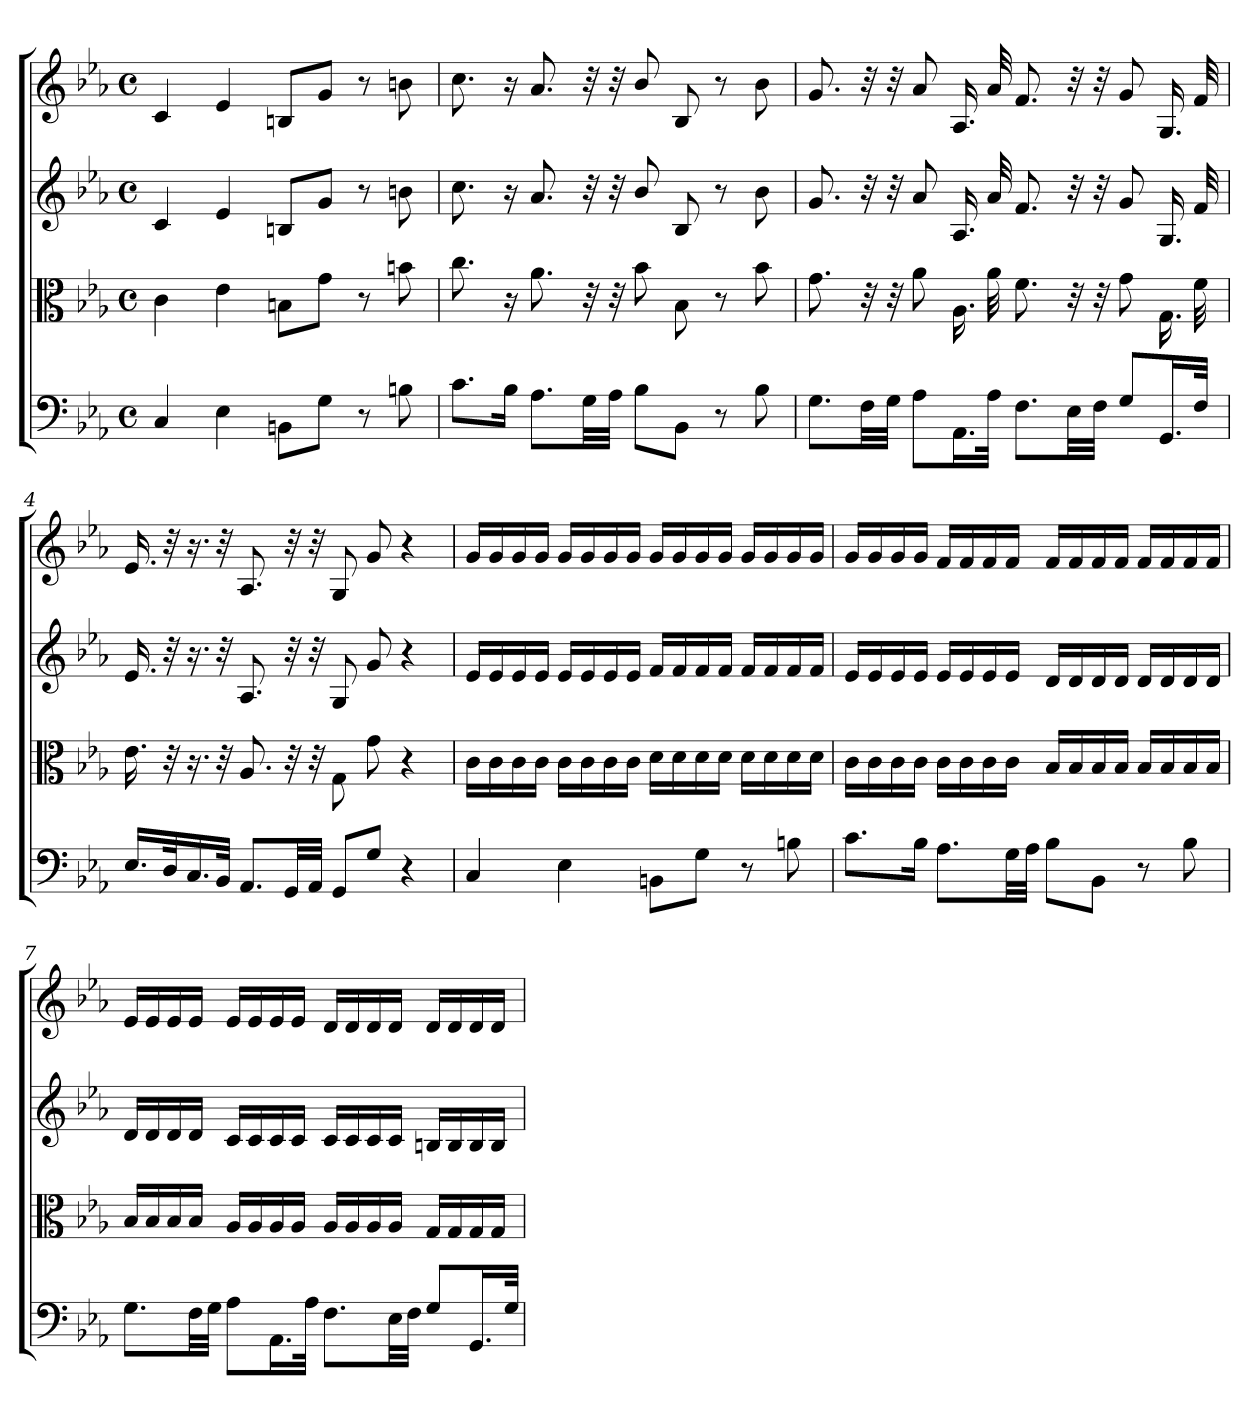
**kern	**kern	**kern	**kern
*part4	*part3	*part2	*part1
*staff4	*staff3	*staff2	*staff1
*clefF4	*clefC3	*clefG2	*clefG2
*k[b-e-a-]	*k[b-e-a-]	*k[b-e-a-]	*k[b-e-a-]
*c:	*c:	*c:	*c:
*M4/4	*M4/4	*M4/4	*M4/4
*met(c)	*met(c)	*met(c)	*met(c)
=	=	=	=
4C/	4c\	4c/	4c/
4E-\	4e-\	4e-/	4e-/
8BBn\L	8Bn\L	8Bn/L	8Bn/L
8G\J	8g\J	8g/J	8g/J
8r	8r	8r	8r
8Bn\	8bn\	8bn\	8bn\
=2	=2	=2	=2
8.c\L	8.cc\	8.cc\	8.cc\
16B-\Jk	16r	16r	16r
8.A-\L	8.a-\	8.a-/	8.a-/
32G\LL	32r	32r	32r
32A-\JJJ	32r	32r	32r
8B-\L	8b-\	8b-/	8b-/
8BB-\J	8B-\	8B-/	8B-/
8r	8r	8r	8r
8B-\	8b-\	8b-\	8b-\
=3	=3	=3	=3
8.G\L	8.g\	8.g/	8.g/
32F\LL	32r	32r	32r
32G\JJJ	32r	32r	32r
8A-\L	8a-\	8a-/	8a-/
16.AA-\L	16.A-\	16.A-/	16.A-/
32A-\JJk	32a-\	32a-/	32a-/
8.F\L	8.f\	8.f/	8.f/
32E-\LL	32r	32r	32r
32F\JJJ	32r	32r	32r
8G/L	8g\	8g/	8g/
16.GG/L	16.G\	16.G/	16.G/
32F/JJk	32f\	32f/	32f/
=4	=4	=4	=4
16.E-/LL	16.e-\	16.e-/	16.e-/
32D/K	32r	32r	32r
16.C/	16.r	16.r	16.r
32BB-/JJk	32r	32r	32r
8.AA-/L	8.A-/	8.A-/	8.A-/
32GG/LL	32r	32r	32r
32AA-/JJJ	32r	32r	32r
8GG/L	8G\	8G/	8G/
8G/J	8g\	8g/	8g/
4r	4r	4r	4r
=5	=5	=5	=5
4C/	16c\LL	16e-/LL	16g/LL
.	16c\	16e-/	16g/
.	16c\	16e-/	16g/
.	16c\JJ	16e-/JJ	16g/JJ
4E-\	16c\LL	16e-/LL	16g/LL
.	16c\	16e-/	16g/
.	16c\	16e-/	16g/
.	16c\JJ	16e-/JJ	16g/JJ
8BBn\L	16d\LL	16f/LL	16g/LL
.	16d\	16f/	16g/
8G\J	16d\	16f/	16g/
.	16d\JJ	16f/JJ	16g/JJ
8r	16d\LL	16f/LL	16g/LL
.	16d\	16f/	16g/
8Bn\	16d\	16f/	16g/
.	16d\JJ	16f/JJ	16g/JJ
=6	=6	=6	=6
8.c\L	16c\LL	16e-/LL	16g/LL
.	16c\	16e-/	16g/
.	16c\	16e-/	16g/
16B-\Jk	16c\JJ	16e-/JJ	16g/JJ
8.A-\L	16c\LL	16e-/LL	16f/LL
.	16c\	16e-/	16f/
.	16c\	16e-/	16f/
32G\LL	16c\JJ	16e-/JJ	16f/JJ
32A-\JJJ	.	.	.
8B-\L	16B-/LL	16d/LL	16f/LL
.	16B-/	16d/	16f/
8BB-\J	16B-/	16d/	16f/
.	16B-/JJ	16d/JJ	16f/JJ
8r	16B-/LL	16d/LL	16f/LL
.	16B-/	16d/	16f/
8B-\	16B-/	16d/	16f/
.	16B-/JJ	16d/JJ	16f/JJ
=7	=7	=7	=7
8.G\L	16B-/LL	16d/LL	16e-/LL
.	16B-/	16d/	16e-/
.	16B-/	16d/	16e-/
32F\LL	16B-/JJ	16d/JJ	16e-/JJ
32G\JJJ	.	.	.
8A-\L	16A-/LL	16c/LL	16e-/LL
.	16A-/	16c/	16e-/
16.AA-\L	16A-/	16c/	16e-/
.	16A-/JJ	16c/JJ	16e-/JJ
32A-\JJk	.	.	.
8.F\L	16A-/LL	16c/LL	16d/LL
.	16A-/	16c/	16d/
.	16A-/	16c/	16d/
32E-\LL	16A-/JJ	16c/JJ	16d/JJ
32F\JJJ	.	.	.
8G/L	16G/LL	16Bn/LL	16d/LL
.	16G/	16B/	16d/
16.GG/L	16G/	16B/	16d/
.	16G/JJ	16B/JJ	16d/JJ
32G/JJk	.	.	.
=	=	=	=
*-	*-	*-	*-
